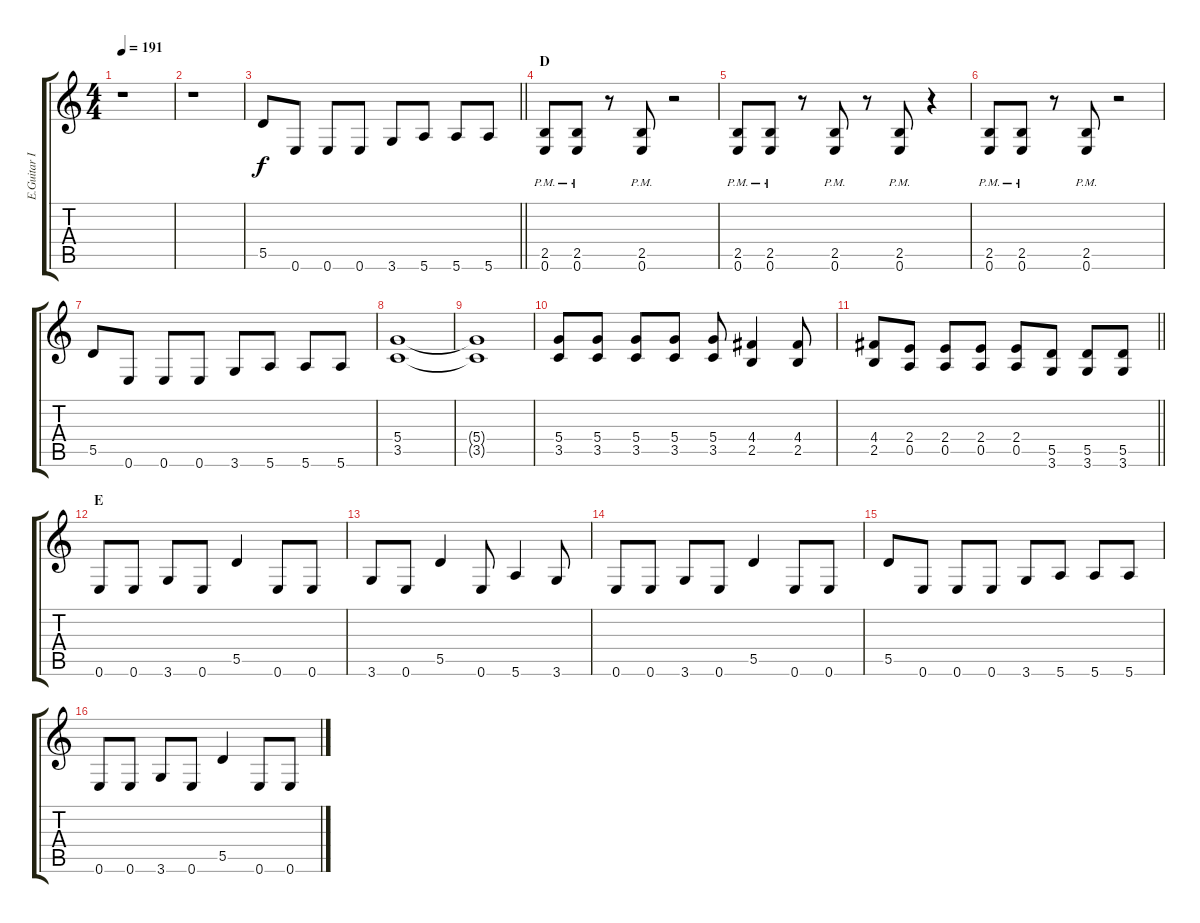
\track ("E.Guitar I" "E.Guitar I") {instrument distortionguitar}
\staff {score tabs}
\tuning (E4 B3 G3 D3 A2 E2) {hide}
\ts (4 4)
\tempo 191
\clef g2
\ks c
r.1{dy f} |
r.1 |
\barLineRight lightlight
5.5.8 0.6.8 0.6.8 0.6.8 3.6.8 5.6.8 5.6.8 5.6.8 |
\section ("" "D")
(2.5{pm} 0.6{pm}).8 (2.5{pm} 0.6{pm}).8 r.8 (2.5{pm} 0.6{pm}).8 r.2 |
(2.5{pm} 0.6{pm}).8 (2.5{pm} 0.6{pm}).8 r.8 (2.5{pm} 0.6{pm}).8 r.8 (2.5{pm} 0.6{pm}).8 r.4 |
(2.5{pm} 0.6{pm}).8 (2.5{pm} 0.6{pm}).8 r.8 (2.5{pm} 0.6{pm}).8 r.2 |
5.5.8 0.6.8 0.6.8 0.6.8 3.6.8 5.6.8 5.6.8 5.6.8 |
(5.4 3.5).1 |
(5.4{t} 3.5{t}).1 |
(5.4 3.5).8 (5.4 3.5).8 (5.4 3.5).8 (5.4 3.5).8 (5.4 3.5).8 (4.4 2.5).4 (4.4 2.5).8 |
\barLineRight lightlight
(4.4 2.5).8 (2.4 0.5).8 (2.4 0.5).8 (2.4 0.5).8 (2.4 0.5).8 (5.5 3.6).8 (5.5 3.6).8 (5.5 3.6).8 |
\section ("" "E")
0.6.8 0.6.8 3.6.8 0.6.8 5.5.4 0.6.8 0.6.8 |
3.6.8 0.6.8 5.5.4 0.6.8 5.6.4 3.6.8 |
0.6.8 0.6.8 3.6.8 0.6.8 5.5.4 0.6.8 0.6.8 |
5.5.8 0.6.8 0.6.8 0.6.8 3.6.8 5.6.8 5.6.8 5.6.8 |
0.6.8 0.6.8 3.6.8 0.6.8 5.5.4 0.6.8 0.6.8
